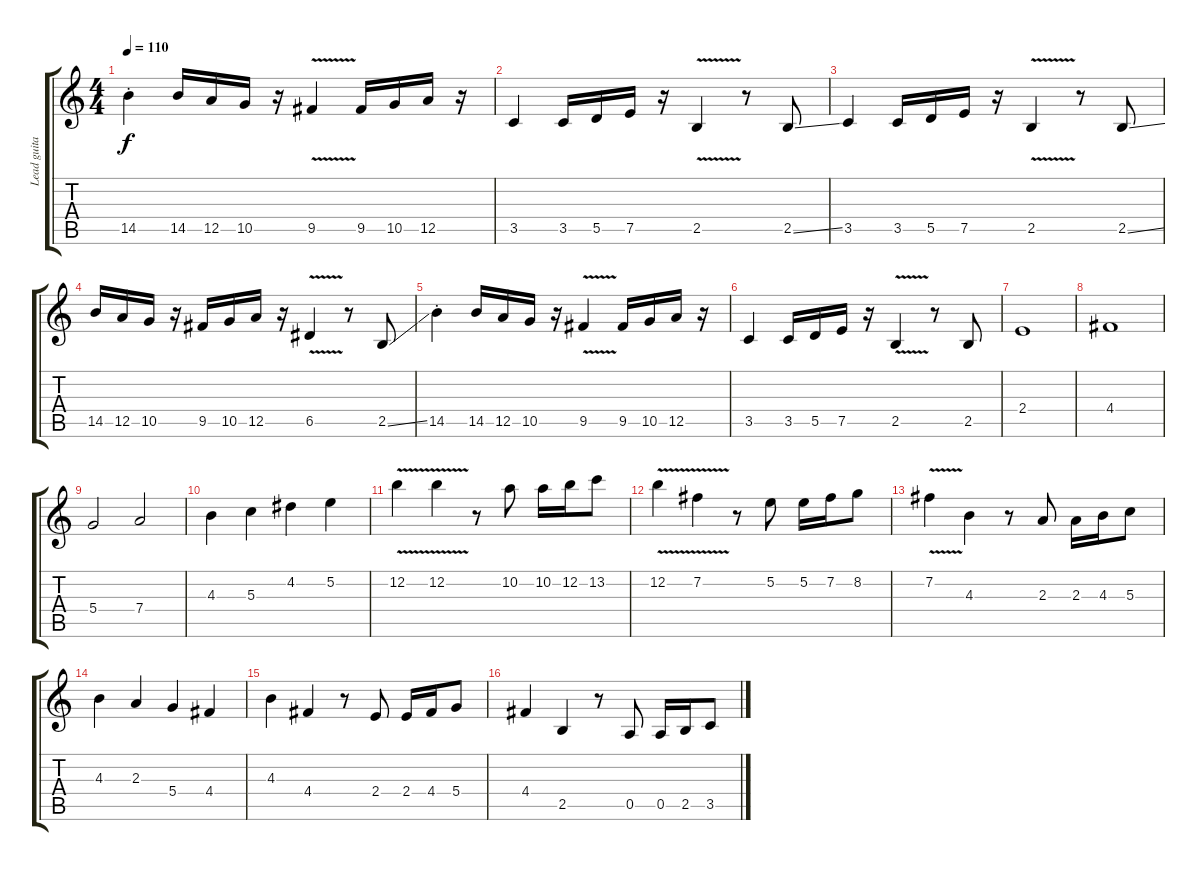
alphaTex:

\track ("Lead guitar" "Lead guita") {instrument overdrivenguitar}
\staff {score tabs}
\tuning (E4 B3 G3 D3 A2 E2) {hide}
\ts (4 4)
\tempo 110
\clef g2
\ks c
14.5{st}.4{dy f} 14.5.16 12.5.16 10.5.16 r.16 9.5{v}.4 9.5.16 10.5.16 12.5.16 r.16 |
3.5.4 3.5.16 5.5.16 7.5.16 r.16 2.5{v}.4 r.8 2.5{ss}.8 |
3.5.4 3.5.16 5.5.16 7.5.16 r.16 2.5{v}.4 r.8 2.5{ss}.8 |
14.5.16 12.5.16 10.5.16 r.16 9.5.16 10.5.16 12.5.16 r.16 6.5{v}.4 r.8 2.5{ss}.8 |
14.5{st}.4 14.5.16 12.5.16 10.5.16 r.16 9.5{v}.4 9.5.16 10.5.16 12.5.16 r.16 |
3.5.4 3.5.16 5.5.16 7.5.16 r.16 2.5{v}.4 r.8 2.5.8 |
2.4.1 |
4.4.1 |
5.4.2 7.4.2 |
4.3.4 5.3.4 4.2.4 5.2.4 |
12.2{v}.4 12.2{v}.4 r.8 10.2.8 10.2.16 12.2.16 13.2.8 |
12.2{v}.4 7.2{v}.4 r.8 5.2.8 5.2.16 7.2.16 8.2.8 |
7.2{v}.4 4.3.4 r.8 2.3.8 2.3.16 4.3.16 5.3.8 |
4.3.4 2.3.4 5.4.4 4.4.4 |
4.3.4 4.4.4 r.8 2.4.8 2.4.16 4.4.16 5.4.8 |
4.4.4 2.5.4 r.8 0.5.8 0.5.16 2.5.16 3.5.8
